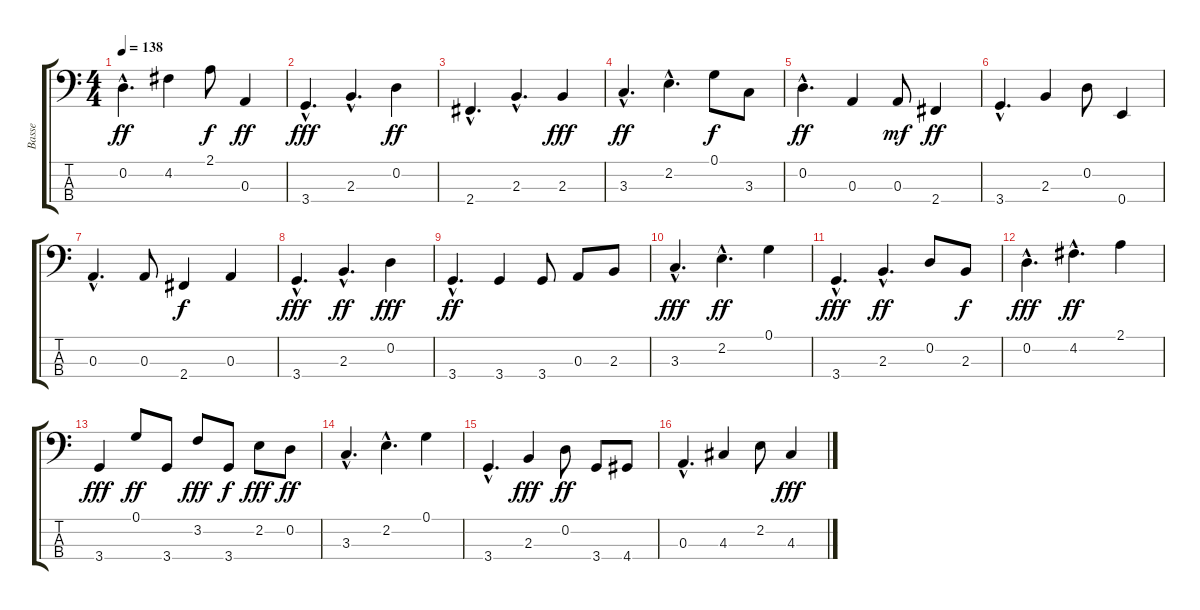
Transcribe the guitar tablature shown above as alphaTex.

\track ("Basse" "Basse") {instrument electricbassfinger}
\staff {score tabs}
\tuning (G2 D2 A1 E1) {hide}
\ts (4 4)
\tempo 138
\clef f4
\ks c
0.2{hac}.4{d dy ff} 4.2.4 2.1.8{dy f} 0.3.4{dy ff} |
3.4{hac}.4{d dy fff} 2.3{hac}.4{d} 0.2.4{dy ff} |
2.4{hac}.4{d} 2.3{hac}.4{d} 2.3.4{dy fff} |
3.3{hac}.4{d dy ff} 2.2{hac}.4{d} 0.1.8{dy f} 3.3.8 |
0.2{hac}.4{d dy ff} 0.3.4 0.3.8{dy mf} 2.4.4{dy ff} |
3.4{hac}.4{d} 2.3.4 0.2.8 0.4.4 |
0.3{hac}.4{d} 0.3.8 2.4.4{dy f} 0.3.4 |
3.4{hac}.4{d dy fff} 2.3{hac}.4{d dy ff} 0.2.4{dy fff} |
3.4{hac}.4{d dy ff} 3.4.4 3.4.8 0.3.8 2.3.8 |
3.3{hac}.4{d dy fff} 2.2{hac}.4{d dy ff} 0.1.4 |
3.4{hac}.4{d dy fff} 2.3{hac}.4{d dy ff} 0.2.8 2.3.8{dy f} |
0.2{hac}.4{d dy fff} 4.2{hac}.4{d dy ff} 2.1.4 |
3.4.4{dy fff} 0.1.8{dy ff} 3.4.8 3.2.8{dy fff} 3.4.8{dy f} 2.2.8{dy fff} 0.2.8{dy ff} |
3.3{hac}.4{d} 2.2{hac}.4{d} 0.1.4 |
3.4{hac}.4{d} 2.3.4{dy fff} 0.2.8{dy ff} 3.4.8 4.4.8 |
0.3{hac}.4{d} 4.3.4 2.2.8 4.3.4{dy fff}
